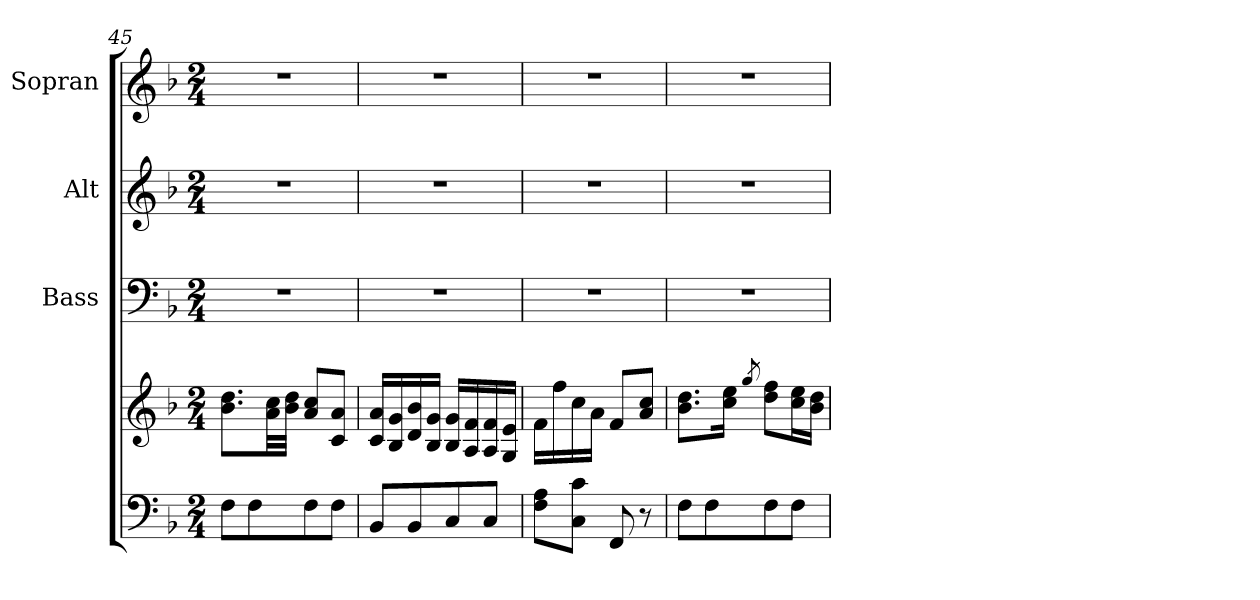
**kern	**kern	**kern	**kern	**kern
*part4	*part4	*part3	*part2	*part1
*staff5	*staff4	*staff3	*staff2	*staff1
*	*	*I"Bass	*I"Alt	*I"Sopran
*	*	*I'B.	*I'A.	*I'S.
*clefF4	*clefG2	*clefF4	*clefG2	*clefG2
*k[b-]	*k[b-]	*k[b-]	*k[b-]	*k[b-]
*F:	*F:	*F:	*F:	*F:
*M2/4	*M2/4	*M2/4	*M2/4	*M2/4
=45	=45	=45	=45	=45
8F\L	8.b-\ 8.dd\L	2r	2r	2r
8F\	.	.	.	.
.	32a\ 32cc\LL	.	.	.
.	32b-\ 32dd\JJJ	.	.	.
8F\	8a/ 8cc/L	.	.	.
8F\J	8c/ 8a/J	.	.	.
=46	=46	=46	=46	=46
8BB-/L	16c/ 16a/LL	2r	2r	2r
.	16B-/ 16g/	.	.	.
8BB-/	16d/ 16b-/	.	.	.
.	16B-/ 16g/JJ	.	.	.
8C/	16B-/ 16g/LL	.	.	.
.	16A/ 16f/	.	.	.
8C/J	16A/ 16f/	.	.	.
.	16G/ 16e/JJ	.	.	.
=47	=47	=47	=47	=47
8F\ 8A\L	16f\LL	2r	2r	2r
.	16ff\	.	.	.
8C\ 8c\J	16cc\	.	.	.
.	16a\JJ	.	.	.
8FF/	8f/L	.	.	.
8r	8a/ 8cc/J	.	.	.
=48	=48	=48	=48	=48
8F\L	8.b-\ 8.dd\L	2r	2r	2r
8F\	.	.	.	.
.	16cc\ 16ee\Jk	.	.	.
.	8qgg/	.	.	.
8F\	8dd\ 8ff\L	.	.	.
8F\J	16cc\ 16ee\L	.	.	.
.	16b-\ 16dd\JJ	.	.	.
=	=	=	=	=
*-	*-	*-	*-	*-
